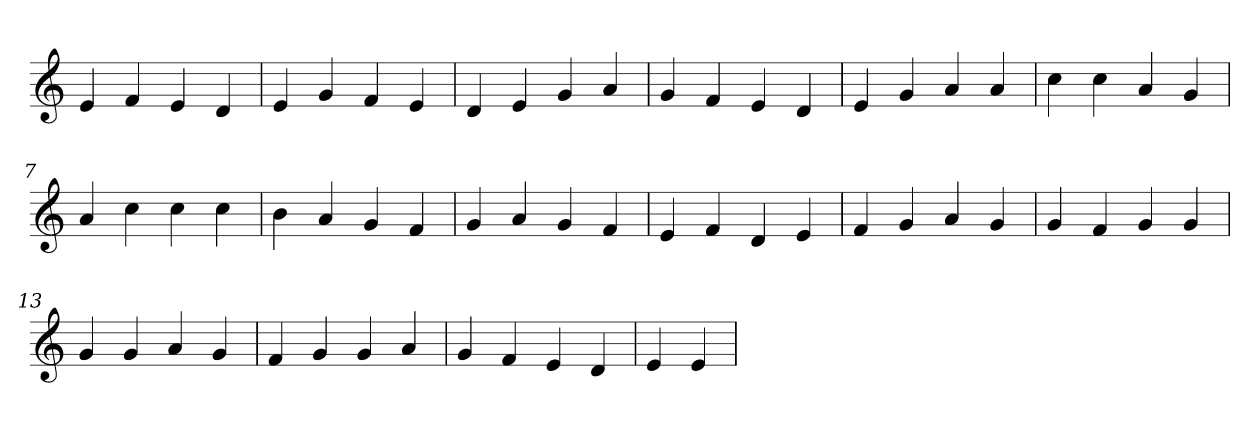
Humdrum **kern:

**kern
*part1
*staff1
*clefG2
=1
4e
4f
4e
4d
=2
4e
4g
4f
4e
=3
4d
4e
4g
4a
=4
4g
4f
4e
4d
=5
4e
4g
4a
4a
=6
4cc
4cc
4a
4g
=7
4a
4cc
4cc
4cc
=8
4b
4a
4g
4f
=9
4g
4a
4g
4f
=10
4e
4f
4d
4e
=11
4f
4g
4a
4g
=12
4g
4f
4g
4g
=13
4g
4g
4a
4g
=14
4f
4g
4g
4a
=15
4g
4f
4e
4d
=16
4e
4e
=
*-
